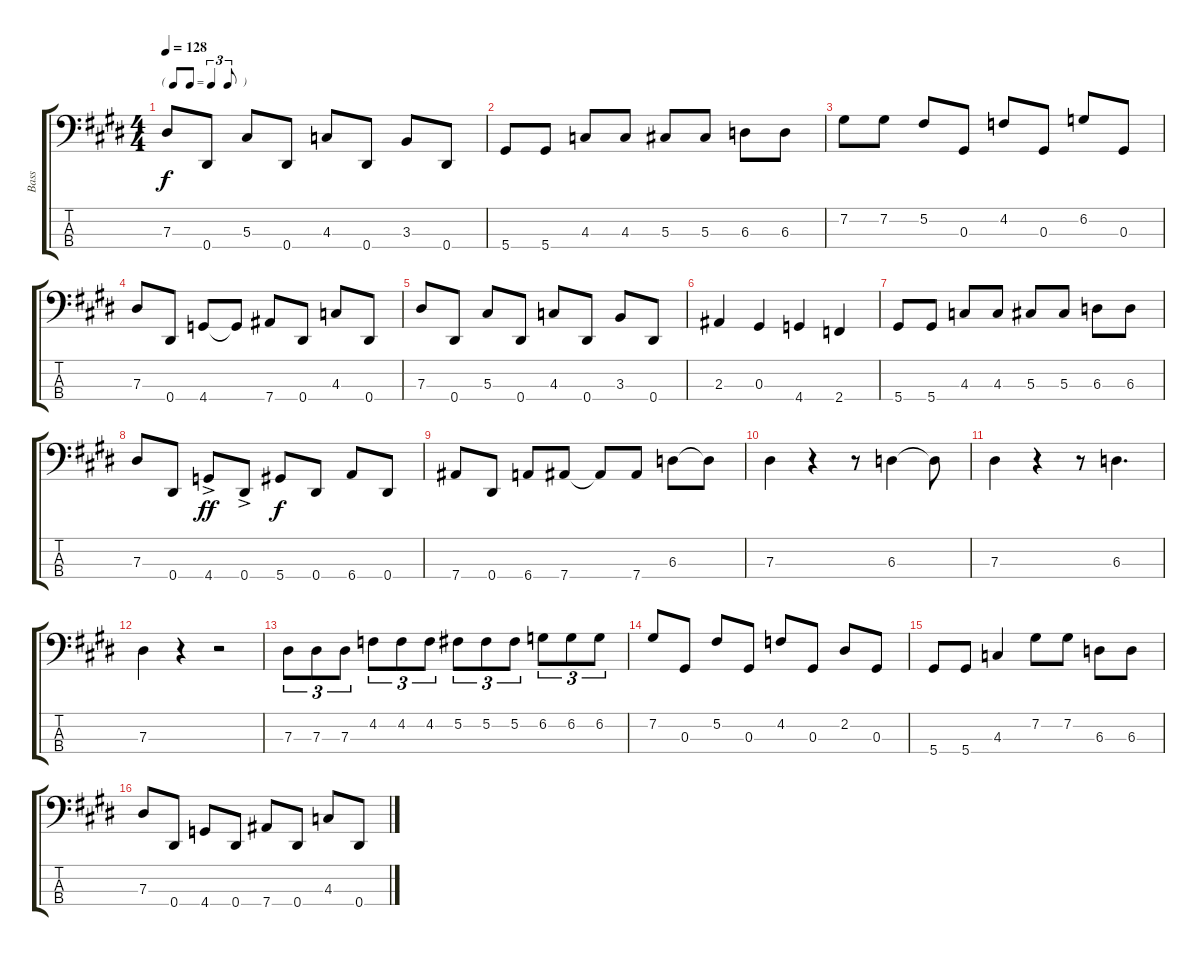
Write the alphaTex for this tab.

\track ("Bass" "Bass") {instrument electricbasspick}
\staff {score tabs}
\tuning (Gb2 Db2 Ab1 Eb1) {hide}
\ts (4 4)
\tf triplet8th
\tempo 128
\clef f4
\ks e
7.3.8{dy f} 0.4.8 5.3.8 0.4.8 4.3.8 0.4.8 3.3.8 0.4.8 |
5.4.8 5.4.8 4.3.8 4.3.8 5.3.8 5.3.8 6.3.8 6.3.8 |
7.2.8 7.2.8 5.2.8 0.3.8 4.2.8 0.3.8 6.2.8 0.3.8 |
7.3.8 0.4.8 4.4.8 4.4{t}.8 7.4.8 0.4.8 4.3.8 0.4.8 |
7.3.8 0.4.8 5.3.8 0.4.8 4.3.8 0.4.8 3.3.8 0.4.8 |
2.3.4 0.3.4 4.4.4 2.4.4 |
5.4.8 5.4.8 4.3.8 4.3.8 5.3.8 5.3.8 6.3.8 6.3.8 |
7.3.8 0.4.8 4.4{ac}.8{dy ff} 0.4{ac}.8 5.4.8{dy f} 0.4.8 6.4.8 0.4.8 |
7.4.8 0.4.8 6.4.8 7.4.8 7.4{t}.8 7.4.8 6.3.8 6.3{t}.8 |
7.3.4 r.4 r.8 6.3.4 6.3{t}.8 |
7.3.4 r.4 r.8 6.3.4{d} |
7.3.4 r.4 r.2 |
7.3.8{tu (3 2)} 7.3.8{tu (3 2)} 7.3.8{tu (3 2)} 4.2.8{tu (3 2)} 4.2.8{tu (3 2)} 4.2.8{tu (3 2)} 5.2.8{tu (3 2)} 5.2.8{tu (3 2)} 5.2.8{tu (3 2)} 6.2.8{tu (3 2)} 6.2.8{tu (3 2)} 6.2.8{tu (3 2)} |
7.2.8 0.3.8 5.2.8 0.3.8 4.2.8 0.3.8 2.2.8 0.3.8 |
5.4.8 5.4.8 4.3.4 7.2.8 7.2.8 6.3.8 6.3.8 |
7.3.8 0.4.8 4.4.8 0.4.8 7.4.8 0.4.8 4.3.8 0.4.8
